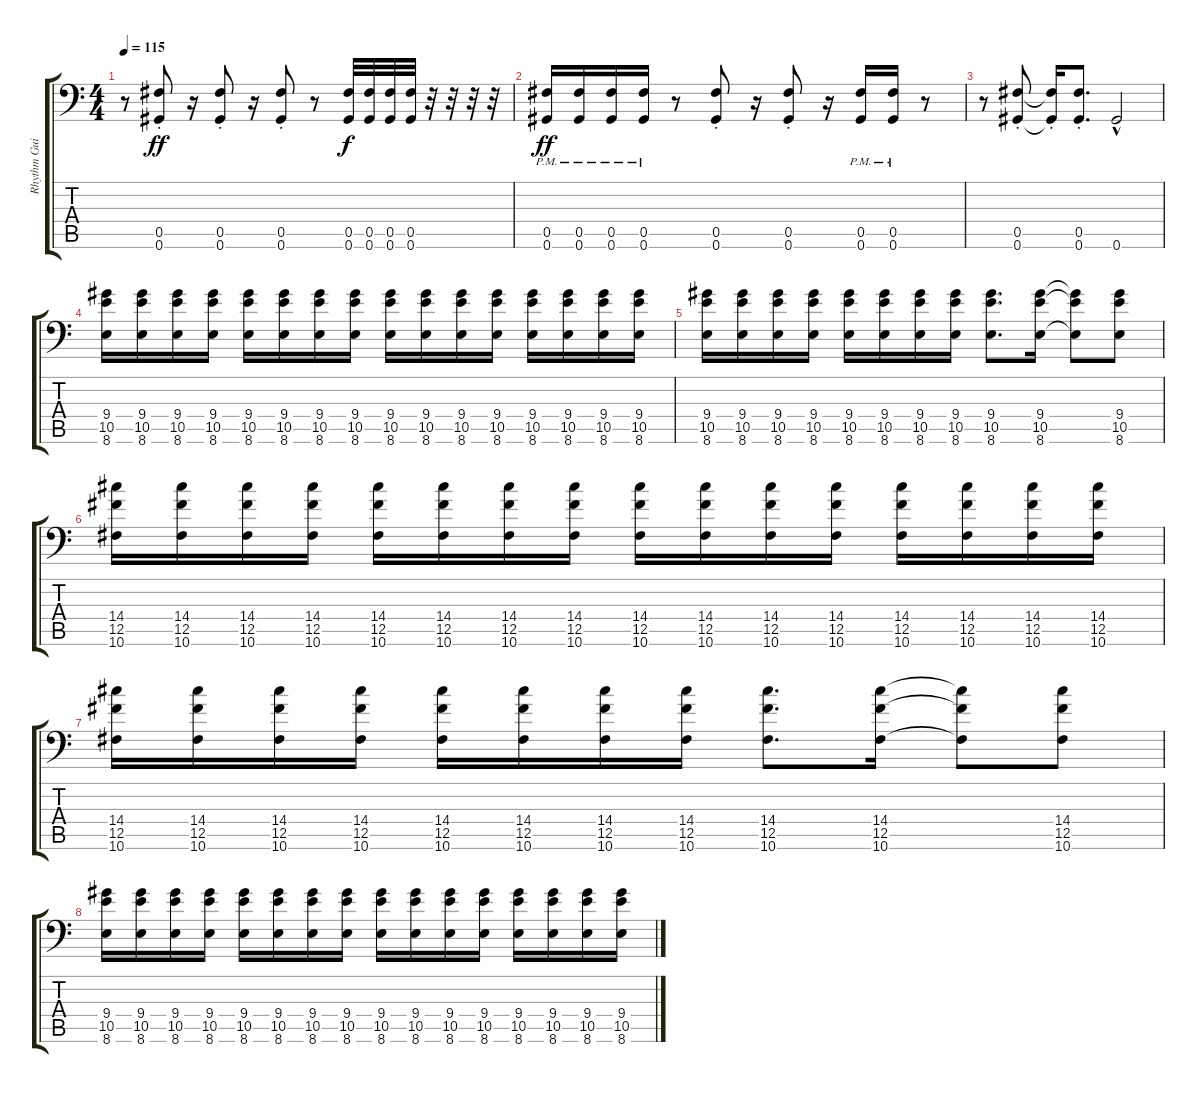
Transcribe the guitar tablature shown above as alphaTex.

\track ("Rhythm Guitar" "Rhythm Gui") {instrument distortionguitar}
\staff {score tabs}
\tuning (Db4 Ab3 E3 B2 Gb2 Ab1) {hide}
\ts (4 4)
\tempo 115
\clef f4
\ks c
r.8{dy f} (0.5{st} 0.6{st}).8{dy ff} r.16 (0.5{st} 0.6{st}).8 r.16 (0.5{st} 0.6{st}).8 r.8 (0.5 0.6).32{dy f} (0.5 0.6).32 (0.5 0.6).32 (0.5 0.6).32 r.32 r.32 r.32 r.32 |
(0.5{pm} 0.6{pm}).16{dy ff} (0.5{pm} 0.6{pm}).16 (0.5{pm} 0.6{pm}).16 (0.5{pm} 0.6{pm}).16 r.8 (0.5{st} 0.6{st}).8 r.16 (0.5{st} 0.6{st}).8 r.16 (0.5{pm} 0.6{pm}).16 (0.5{pm} 0.6{pm}).16 r.8 |
r.8 (0.5{st} 0.6{st}).8 (0.5{st t} 0.6{st t}).16 (0.5{st} 0.6{st}).8{d} 0.6{hac}.2 |
(9.4 10.5 8.6).16 (9.4 10.5 8.6).16 (9.4 10.5 8.6).16 (9.4 10.5 8.6).16 (9.4 10.5 8.6).16 (9.4 10.5 8.6).16 (9.4 10.5 8.6).16 (9.4 10.5 8.6).16 (9.4 10.5 8.6).16 (9.4 10.5 8.6).16 (9.4 10.5 8.6).16 (9.4 10.5 8.6).16 (9.4 10.5 8.6).16 (9.4 10.5 8.6).16 (9.4 10.5 8.6).16 (9.4 10.5 8.6).16 |
(9.4 10.5 8.6).16 (9.4 10.5 8.6).16 (9.4 10.5 8.6).16 (9.4 10.5 8.6).16 (9.4 10.5 8.6).16 (9.4 10.5 8.6).16 (9.4 10.5 8.6).16 (9.4 10.5 8.6).16 (9.4 10.5 8.6).8{d} (9.4 10.5 8.6).16 (9.4{t} 10.5{t} 8.6{t}).8 (9.4 10.5 8.6).8 |
(14.4 12.5 10.6).16 (14.4 12.5 10.6).16 (14.4 12.5 10.6).16 (14.4 12.5 10.6).16 (14.4 12.5 10.6).16 (14.4 12.5 10.6).16 (14.4 12.5 10.6).16 (14.4 12.5 10.6).16 (14.4 12.5 10.6).16 (14.4 12.5 10.6).16 (14.4 12.5 10.6).16 (14.4 12.5 10.6).16 (14.4 12.5 10.6).16 (14.4 12.5 10.6).16 (14.4 12.5 10.6).16 (14.4 12.5 10.6).16 |
(14.4 12.5 10.6).16 (14.4 12.5 10.6).16 (14.4 12.5 10.6).16 (14.4 12.5 10.6).16 (14.4 12.5 10.6).16 (14.4 12.5 10.6).16 (14.4 12.5 10.6).16 (14.4 12.5 10.6).16 (14.4 12.5 10.6).8{d} (14.4 12.5 10.6).16 (14.4{t} 12.5{t} 10.6{t}).8 (14.4 12.5 10.6).8 |
(9.4 10.5 8.6).16 (9.4 10.5 8.6).16 (9.4 10.5 8.6).16 (9.4 10.5 8.6).16 (9.4 10.5 8.6).16 (9.4 10.5 8.6).16 (9.4 10.5 8.6).16 (9.4 10.5 8.6).16 (9.4 10.5 8.6).16 (9.4 10.5 8.6).16 (9.4 10.5 8.6).16 (9.4 10.5 8.6).16 (9.4 10.5 8.6).16 (9.4 10.5 8.6).16 (9.4 10.5 8.6).16 (9.4 10.5 8.6).16
